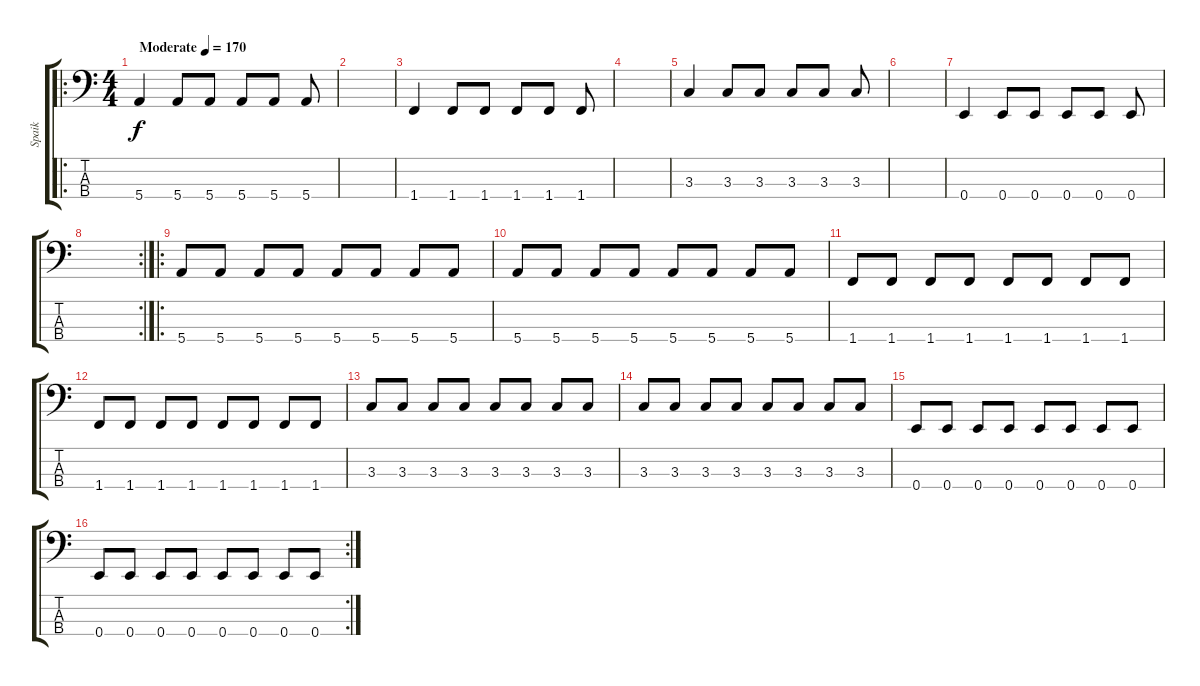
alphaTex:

\track ("Spaik" "Spaik") {instrument electricbassfinger}
\staff {score tabs}
\tuning (G2 D2 A1 E1) {hide}
\ro
\ts (4 4)
\tempo (170 "Moderate")
\clef f4
\ks c
5.4.4{dy f instrument electricbassfinger} 5.4.8 5.4.8 5.4.8 5.4.8 5.4.8 |
|
1.4.4 1.4.8 1.4.8 1.4.8 1.4.8 1.4.8 |
|
3.3.4 3.3.8 3.3.8 3.3.8 3.3.8 3.3.8 |
|
0.4.4 0.4.8 0.4.8 0.4.8 0.4.8 0.4.8 |
\rc 2
|
\ro
5.4.8 5.4.8 5.4.8 5.4.8 5.4.8 5.4.8 5.4.8 5.4.8 |
5.4.8 5.4.8 5.4.8 5.4.8 5.4.8 5.4.8 5.4.8 5.4.8 |
1.4.8 1.4.8 1.4.8 1.4.8 1.4.8 1.4.8 1.4.8 1.4.8 |
1.4.8 1.4.8 1.4.8 1.4.8 1.4.8 1.4.8 1.4.8 1.4.8 |
3.3.8 3.3.8 3.3.8 3.3.8 3.3.8 3.3.8 3.3.8 3.3.8 |
3.3.8 3.3.8 3.3.8 3.3.8 3.3.8 3.3.8 3.3.8 3.3.8 |
0.4.8 0.4.8 0.4.8 0.4.8 0.4.8 0.4.8 0.4.8 0.4.8 |
\rc 2
0.4.8 0.4.8 0.4.8 0.4.8 0.4.8 0.4.8 0.4.8 0.4.8
